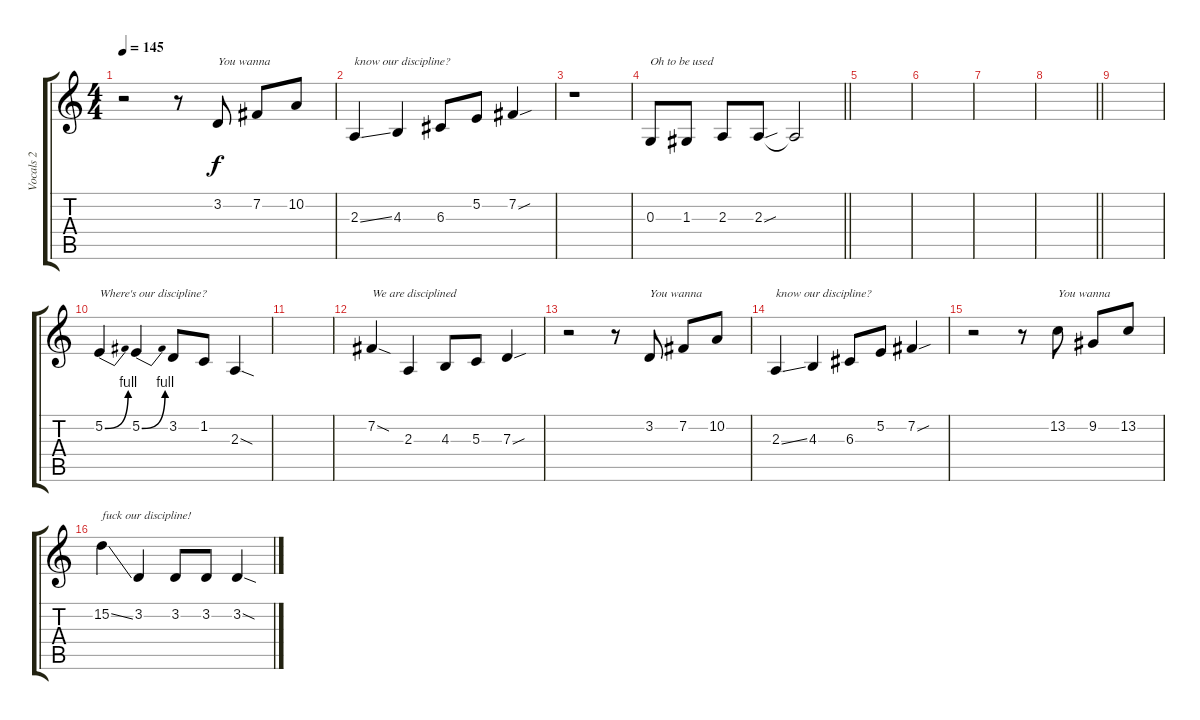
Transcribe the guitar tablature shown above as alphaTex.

\track ("Vocals 2" "Vocals 2") {instrument trumpet}
\staff {score tabs}
\tuning (E4 B3 G3 D3 A2 E2) {hide}
\ts (4 4)
\tempo 145
\clef g2
\ks c
r.2{dy f} r.8 3.2.8{txt "You wanna"} 7.2.8 10.2.8 |
2.3{ss}.4{txt "know our discipline?"} 4.3.4 6.3.8 5.2.8 7.2{sou}.4 |
r.1 |
\barLineRight lightlight
0.3.8{txt "Oh to be used"} 1.3.8 2.3.8 2.3{sou}.8 2.3{t}.2 |
|
|
|
\barLineRight lightlight
|
|
5.2{be (bend 0 0 60 4)}.4{txt "Where's our discipline?"} 5.2{be (bend 0 0 60 4)}.4 3.2.8 1.2.8 2.3{sod}.4 |
|
7.2{sod}.4{txt "We are disciplined"} 2.3.4 4.3.8 5.3.8 7.3{sou}.4 |
r.2 r.8 3.2.8{txt "You wanna"} 7.2.8 10.2.8 |
2.3{ss}.4{txt "know our discipline?"} 4.3.4 6.3.8 5.2.8 7.2{sou}.4 |
r.2 r.8 13.2.8{txt "You wanna"} 9.2.8 13.2.8 |
15.2{ss}.4{txt "fuck our discipline!"} 3.2.4 3.2.8 3.2.8 3.2{sod}.4
